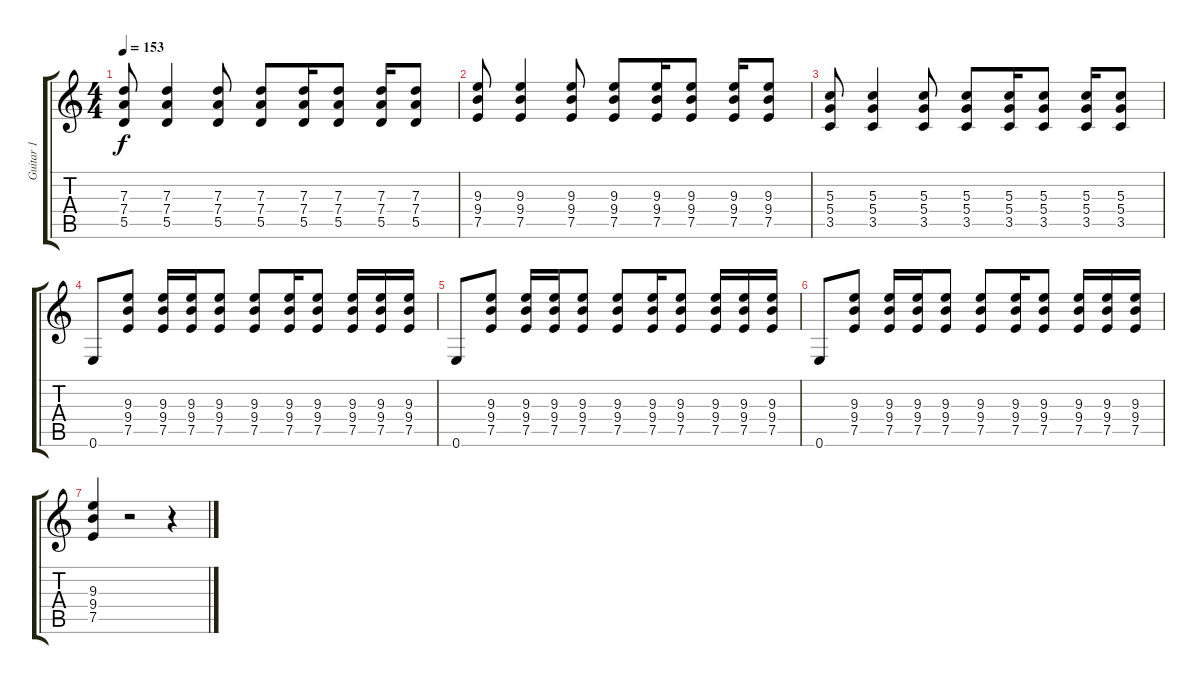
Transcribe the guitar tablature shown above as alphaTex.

\track ("Guitar 1" "Guitar 1") {instrument distortionguitar}
\staff {score tabs}
\tuning (E4 B3 G3 D3 A2 E2) {hide}
\ts (4 4)
\tempo 153
\clef g2
\ks c
(7.3 7.4 5.5).8{dy f} (7.3 7.4 5.5).4 (7.3 7.4 5.5).8 (7.3 7.4 5.5).8 (7.3 7.4 5.5).16 (7.3 7.4 5.5).8 (7.3 7.4 5.5).16 (7.3 7.4 5.5).8 |
(9.3 9.4 7.5).8 (9.3 9.4 7.5).4 (9.3 9.4 7.5).8 (9.3 9.4 7.5).8 (9.3 9.4 7.5).16 (9.3 9.4 7.5).8 (9.3 9.4 7.5).16 (9.3 9.4 7.5).8 |
(5.3 5.4 3.5).8 (5.3 5.4 3.5).4 (5.3 5.4 3.5).8 (5.3 5.4 3.5).8 (5.3 5.4 3.5).16 (5.3 5.4 3.5).8 (5.3 5.4 3.5).16 (5.3 5.4 3.5).8 |
0.6.8 (9.3 9.4 7.5).8 (9.3 9.4 7.5).16 (9.3 9.4 7.5).16 (9.3 9.4 7.5).8 (9.3 9.4 7.5).8 (9.3 9.4 7.5).16 (9.3 9.4 7.5).8 (9.3 9.4 7.5).16 (9.3 9.4 7.5).16 (9.3 9.4 7.5).16 |
0.6.8 (9.3 9.4 7.5).8 (9.3 9.4 7.5).16 (9.3 9.4 7.5).16 (9.3 9.4 7.5).8 (9.3 9.4 7.5).8 (9.3 9.4 7.5).16 (9.3 9.4 7.5).8 (9.3 9.4 7.5).16 (9.3 9.4 7.5).16 (9.3 9.4 7.5).16 |
0.6.8 (9.3 9.4 7.5).8 (9.3 9.4 7.5).16 (9.3 9.4 7.5).16 (9.3 9.4 7.5).8 (9.3 9.4 7.5).8 (9.3 9.4 7.5).16 (9.3 9.4 7.5).8 (9.3 9.4 7.5).16 (9.3 9.4 7.5).16 (9.3 9.4 7.5).16 |
(9.3 9.4 7.5).4 r.2 r.4
